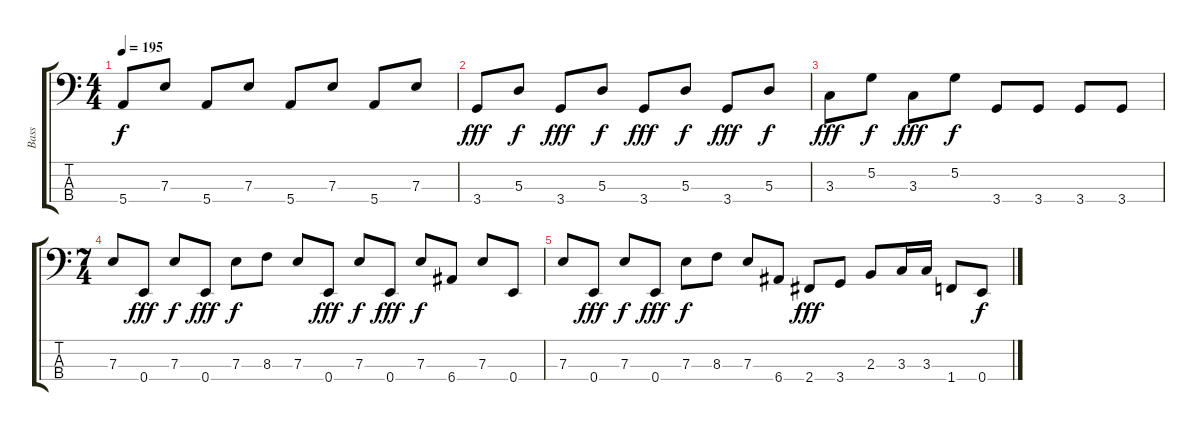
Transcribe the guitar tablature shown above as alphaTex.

\track ("Bass" "Bass") {instrument electricbassfinger}
\staff {score tabs}
\tuning (G2 D2 A1 E1) {hide}
\ts (4 4)
\tempo 195
\clef f4
\ks c
5.4.8{dy f} 7.3.8 5.4.8 7.3.8 5.4.8 7.3.8 5.4.8 7.3.8 |
3.4.8{dy fff} 5.3.8{dy f} 3.4.8{dy fff} 5.3.8{dy f} 3.4.8{dy fff} 5.3.8{dy f} 3.4.8{dy fff} 5.3.8{dy f} |
3.3.8{dy fff} 5.2.8{dy f} 3.3.8{dy fff} 5.2.8{dy f} 3.4.8 3.4.8 3.4.8 3.4.8 |
\ts (7 4)
7.3.8 0.4.8{dy fff} 7.3.8{dy f} 0.4.8{dy fff} 7.3.8{dy f} 8.3.8 7.3.8 0.4.8{dy fff} 7.3.8{dy f} 0.4.8{dy fff} 7.3.8{dy f} 6.4.8 7.3.8 0.4.8 |
7.3.8 0.4.8{dy fff} 7.3.8{dy f} 0.4.8{dy fff} 7.3.8{dy f} 8.3.8 7.3.8 6.4.8 2.4.8{dy fff} 3.4.8 2.3.8 3.3.16 3.3.16 1.4.8 0.4.8{dy f}
